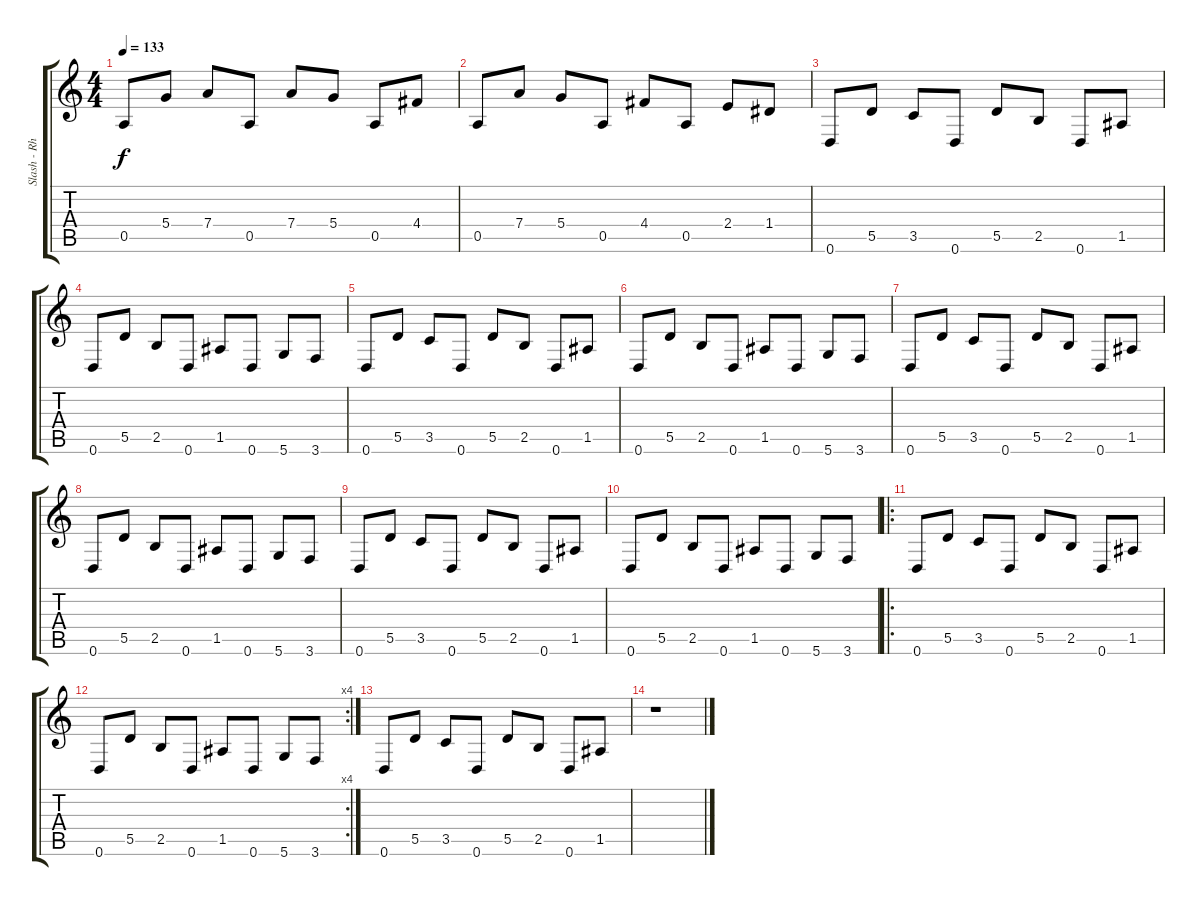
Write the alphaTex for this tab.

\track ("Slash - Rhythm Guitar" "Slash - Rh") {instrument distortionguitar}
\staff {score tabs}
\tuning (E4 B3 G3 D3 A2 D2) {hide}
\ts (4 4)
\tempo 133
\clef g2
\ks c
0.5.8{dy f} 5.4.8 7.4.8 0.5.8 7.4.8 5.4.8 0.5.8 4.4.8 |
0.5.8 7.4.8 5.4.8 0.5.8 4.4.8 0.5.8 2.4.8 1.4.8 |
0.6.8 5.5.8 3.5.8 0.6.8 5.5.8 2.5.8 0.6.8 1.5.8 |
0.6.8 5.5.8 2.5.8 0.6.8 1.5.8 0.6.8 5.6.8 3.6.8 |
0.6.8 5.5.8 3.5.8 0.6.8 5.5.8 2.5.8 0.6.8 1.5.8 |
0.6.8 5.5.8 2.5.8 0.6.8 1.5.8 0.6.8 5.6.8 3.6.8 |
0.6.8 5.5.8 3.5.8 0.6.8 5.5.8 2.5.8 0.6.8 1.5.8 |
0.6.8 5.5.8 2.5.8 0.6.8 1.5.8 0.6.8 5.6.8 3.6.8 |
0.6.8 5.5.8 3.5.8 0.6.8 5.5.8 2.5.8 0.6.8 1.5.8 |
0.6.8 5.5.8 2.5.8 0.6.8 1.5.8 0.6.8 5.6.8 3.6.8 |
\ro
0.6.8 5.5.8 3.5.8 0.6.8 5.5.8 2.5.8 0.6.8 1.5.8 |
\rc 4
0.6.8 5.5.8 2.5.8 0.6.8 1.5.8 0.6.8 5.6.8 3.6.8 |
0.6.8 5.5.8 3.5.8 0.6.8 5.5.8 2.5.8 0.6.8 1.5.8 |
r.1
